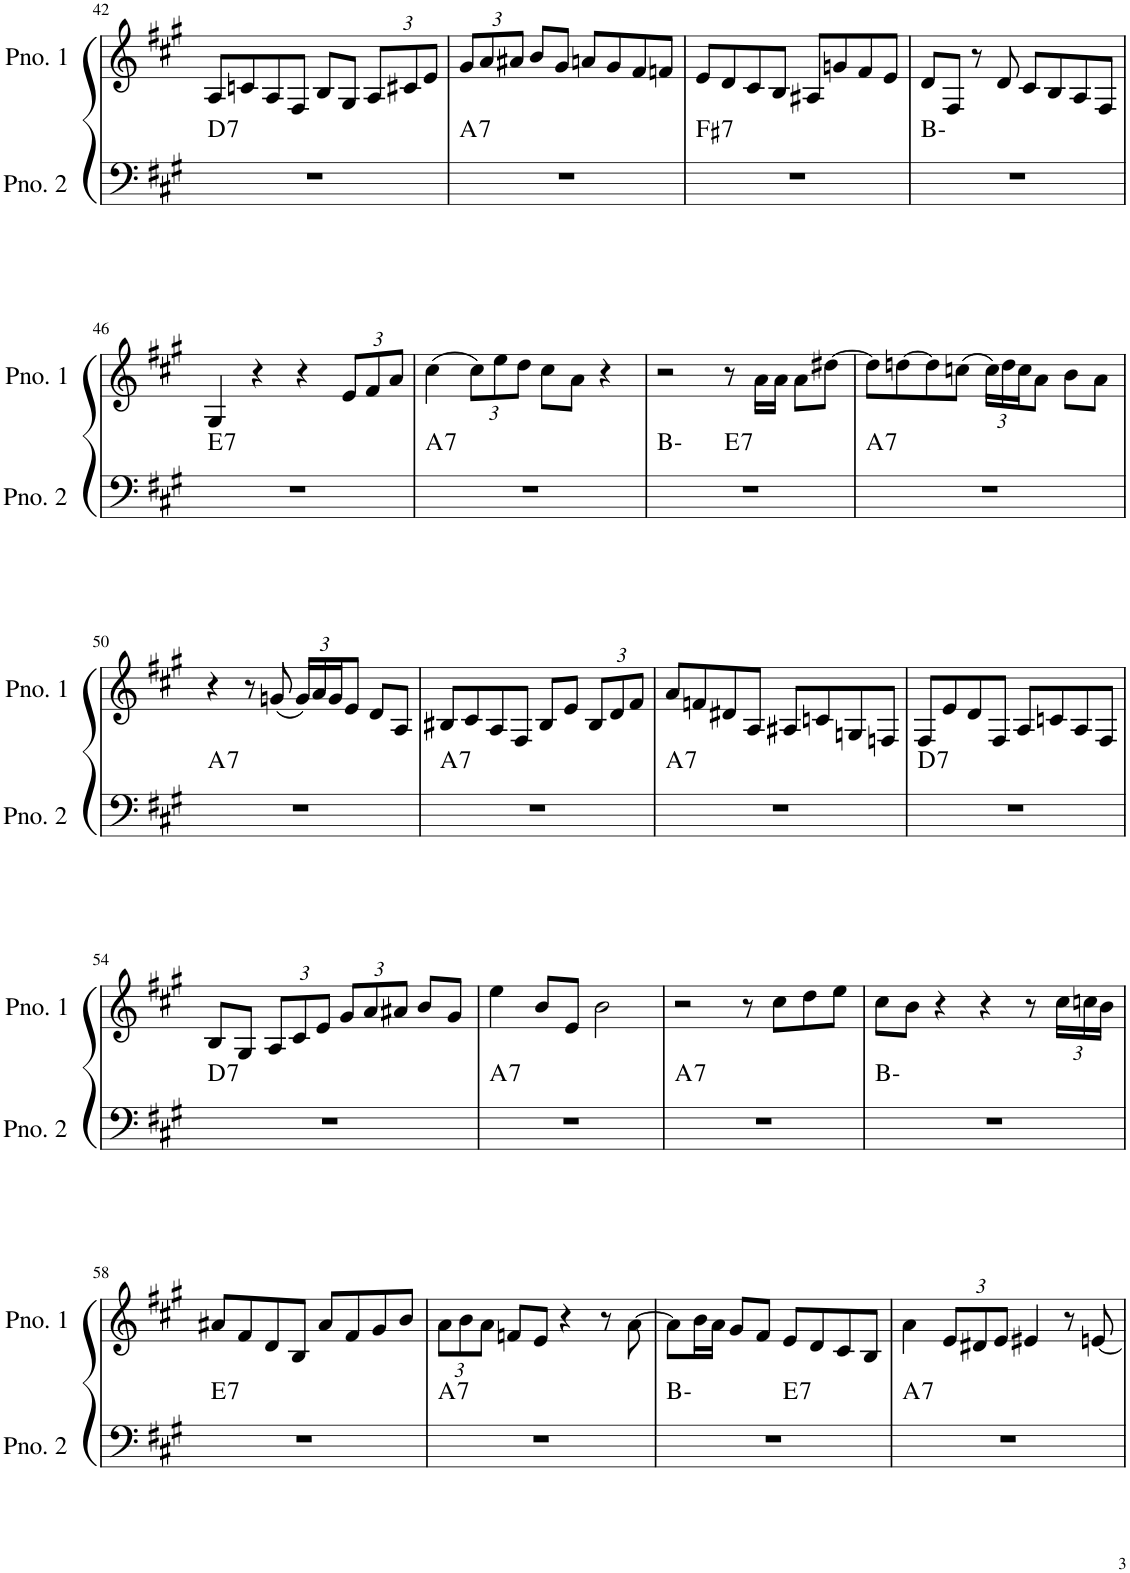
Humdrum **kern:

**kern	**harte	**kern
*part2	*part2	*part1
*staff2	*	*staff1
*I"ピアノ 2	*	*I"ピアノ 1
!!LO:PB:g=z
*clefF4	*	*clefG2
*k[f#c#g#]	*	*k[f#c#g#]
*M4/4	*	*M4/4
=42	=42	=42
!	!LO:H:kt=7	!
1r	D:7	8A/L
.	.	8cn/
.	.	8A/
.	.	8F#/J
.	.	8B/L
.	.	8G#/J
*	*	*Xbrackettup
.	.	12A/L
.	.	12c#X/
.	.	12e/J
=43	=43	=43
!	!LO:H:kt=7	!
1r	A:7	12g#/L
.	.	12a/
.	.	12a#X/J
.	.	8b/L
.	.	8g#/J
.	.	8an/L
.	.	8g#/
.	.	8f#/
.	.	8fn/J
=44	=44	=44
!	!LO:H:kt=7	!
1r	F#:7	8e/L
.	.	8d/
.	.	8c#/
.	.	8B/J
.	.	8A#X/L
.	.	8gn/
.	.	8f#/
.	.	8e/J
=45	=45	=45
1r	B:min	8d/L
.	.	8F#/J
.	.	8r
.	.	8d/
.	.	8c#/L
.	.	8B/
.	.	8A/
.	.	8F#/J
!!LO:LB:g=z
=46	=46	=46
!	!LO:H:kt=7	!
1r	E:7	4G#/
.	.	4r
.	.	4r
.	.	12e/L
.	.	12f#/
.	.	12a/J
=47	=47	=47
!	!LO:H:kt=7	!
1r	A:7	(4cc#\
.	.	12cc#\L)
.	.	12ee\
.	.	12dd\J
.	.	8cc#\L
.	.	8a\J
.	.	4r
=48	=48	=48
*^	*	*
1r	2ryy	B:min	2r
!	!	!LO:H:kt=7	!
.	2ryy	E:7	8r
.	.	.	16a\LL
.	.	.	16a\JJ
.	.	.	8a\L
.	.	.	[8dd#X\J
=49	=49	=49	=49
!	!	!LO:H:kt=7	!
*v	*v	*	*
1r	A:7	8dd#\L]
.	.	[8ddn\
.	.	8dd\]
.	.	(8ccn\J
.	.	24cc\LL)
.	.	24dd\
.	.	24cc\J
.	.	8a\J
.	.	8b\L
.	.	8a\J
!!LO:LB:g=z
=50	=50	=50
!	!LO:H:kt=7	!
1r	A:7	4r
.	.	8r
.	.	(8gn/
.	.	24g/LL)
.	.	24a/
.	.	24g/J
.	.	8e/J
.	.	8d/L
.	.	8A/J
=51	=51	=51
!	!LO:H:kt=7	!
1r	A:7	8B#X/L
.	.	8c#/
.	.	8A/
.	.	8F#/J
.	.	8B#/L
.	.	8e/J
.	.	12B#/L
.	.	12d/
.	.	12f#/J
=52	=52	=52
!	!LO:H:kt=7	!
1r	A:7	8a/L
.	.	8fn/
.	.	8d#X/
.	.	8A/J
.	.	8A#X/L
.	.	8cn/
.	.	8Gn/
.	.	8Fn/J
=53	=53	=53
!	!LO:H:kt=7	!
1r	D:7	8F#/L
.	.	8e/
.	.	8d/
.	.	8F#/J
.	.	8A/L
.	.	8cn/
.	.	8A/
.	.	8F#/J
!!LO:LB:g=z
=54	=54	=54
!	!LO:H:kt=7	!
1r	D:7	8B/L
.	.	8G#/J
.	.	12A/L
.	.	12c#/
.	.	12e/J
.	.	12g#/L
.	.	12a/
.	.	12a#X/J
.	.	8b/L
.	.	8g#/J
=55	=55	=55
!	!LO:H:kt=7	!
1r	A:7	4ee\
.	.	8b/L
.	.	8e/J
.	.	2b\
=56	=56	=56
!	!LO:H:kt=7	!
1r	A:7	2r
.	.	8r
.	.	8cc#\L
.	.	8dd\
.	.	8ee\J
=57	=57	=57
1r	B:min	8cc#\L
.	.	8b\J
.	.	4r
.	.	4r
.	.	8r
.	.	24cc#\LL
.	.	24ccn\
.	.	24b\JJ
!!LO:LB:g=z
=58	=58	=58
!	!LO:H:kt=7	!
1r	E:7	8a#X/L
.	.	8f#/
.	.	8d/
.	.	8B/J
.	.	8a#/L
.	.	8f#/
.	.	8g#/
.	.	8b/J
=59	=59	=59
!	!LO:H:kt=7	!
1r	A:7	12a\L
.	.	12b\
.	.	12a\J
.	.	8fn/L
.	.	8e/J
.	.	4r
.	.	8r
.	.	[8a\
=60	=60	=60
*^	*	*
1r	2ryy	B:min	8a\L]
.	.	.	16b\L
.	.	.	16a\JJ
.	.	.	8g#/L
.	.	.	8f#/J
!	!	!LO:H:kt=7	!
.	2ryy	E:7	8e/L
.	.	.	8d/
.	.	.	8c#/
.	.	.	8B/J
=61	=61	=61	=61
!	!	!LO:H:kt=7	!
*v	*v	*	*
1r	A:7	4a\
.	.	12e/L
.	.	12d#X/
.	.	12e/J
.	.	4e#X/
.	.	8r
.	.	[8en/
=	=	=
*-	*-	*-
